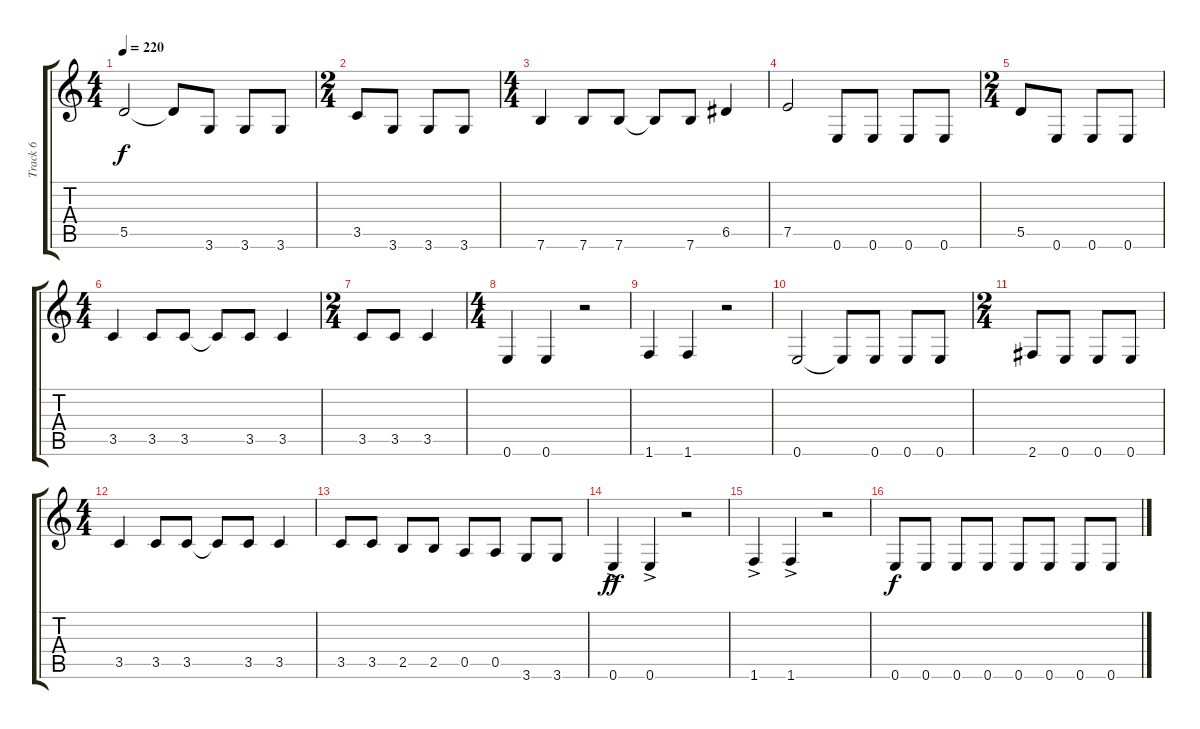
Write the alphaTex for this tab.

\track ("Track 6" "Track 6") {instrument electricbassfinger}
\staff {score tabs}
\tuning (E4 B3 G3 D3 A2 E2) {hide}
\ts (4 4)
\tempo 220
\clef g2
\ks c
5.5.2{dy f} 5.5{t}.8 3.6.8 3.6.8 3.6.8 |
\ts (2 4)
3.5.8 3.6.8 3.6.8 3.6.8 |
\ts (4 4)
7.6.4 7.6.8 7.6.8 7.6{t}.8 7.6.8 6.5.4 |
7.5.2 0.6.8 0.6.8 0.6.8 0.6.8 |
\ts (2 4)
5.5.8 0.6.8 0.6.8 0.6.8 |
\ts (4 4)
3.5.4 3.5.8 3.5.8 3.5{t}.8 3.5.8 3.5.4 |
\ts (2 4)
3.5.8 3.5.8 3.5.4 |
\ts (4 4)
0.6.4 0.6.4 r.2 |
1.6.4 1.6.4 r.2 |
0.6.2 0.6{t}.8 0.6.8 0.6.8 0.6.8 |
\ts (2 4)
2.6.8 0.6.8 0.6.8 0.6.8 |
\ts (4 4)
3.5.4 3.5.8 3.5.8 3.5{t}.8 3.5.8 3.5.4 |
3.5.8 3.5.8 2.5.8 2.5.8 0.5.8 0.5.8 3.6.8 3.6.8 |
0.6{ac}.4{dy ff} 0.6{ac}.4 r.2 |
1.6{ac}.4 1.6{ac}.4 r.2 |
0.6.8{dy f} 0.6.8 0.6.8 0.6.8 0.6.8 0.6.8 0.6.8 0.6.8
